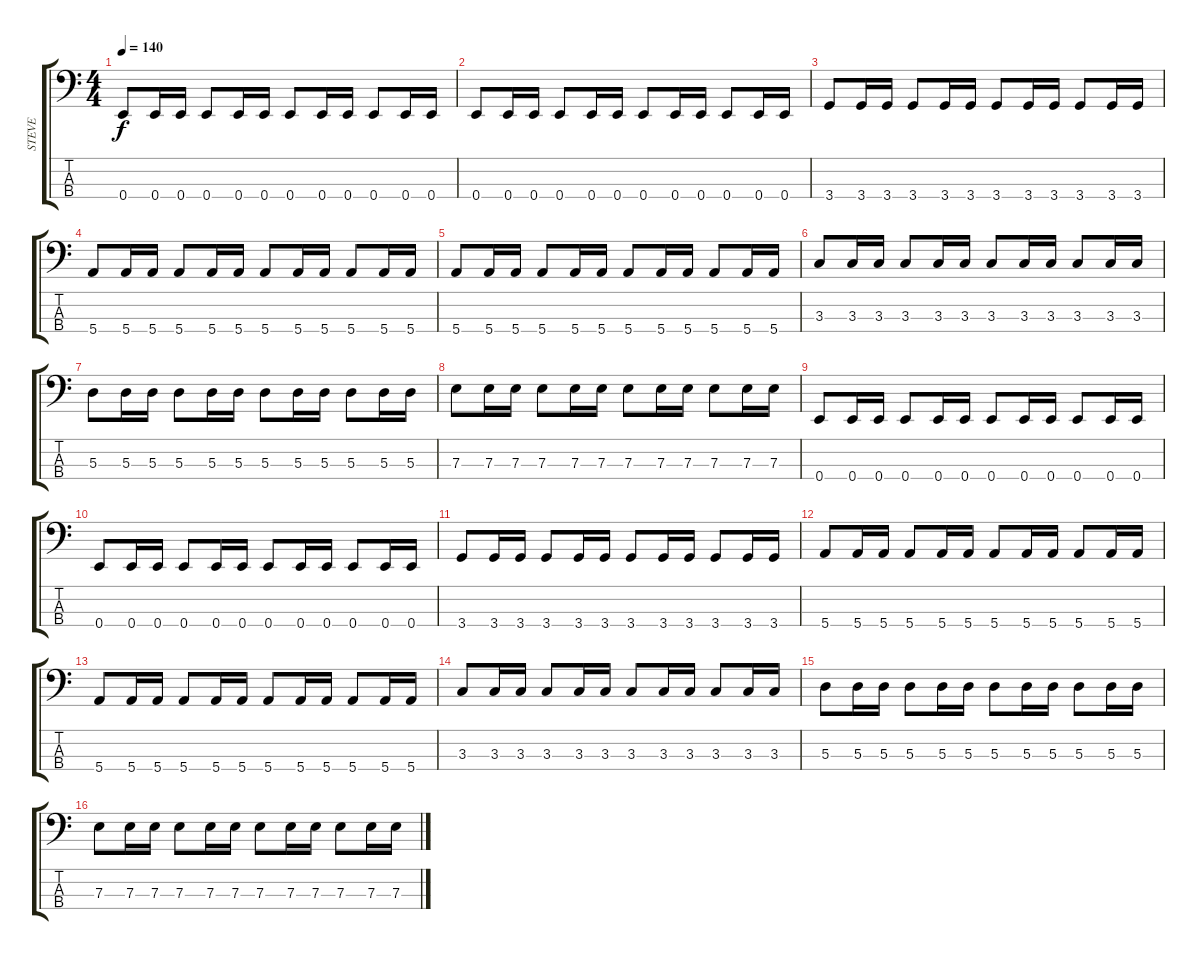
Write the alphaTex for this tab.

\track ("STEVE" "STEVE") {instrument electricbassfinger}
\staff {score tabs}
\tuning (G2 D2 A1 E1) {hide}
\ts (4 4)
\tempo 140
\clef f4
\ks c
0.4.8{dy f} 0.4.16 0.4.16 0.4.8 0.4.16 0.4.16 0.4.8 0.4.16 0.4.16 0.4.8 0.4.16 0.4.16 |
0.4.8 0.4.16 0.4.16 0.4.8 0.4.16 0.4.16 0.4.8 0.4.16 0.4.16 0.4.8 0.4.16 0.4.16 |
3.4.8 3.4.16 3.4.16 3.4.8 3.4.16 3.4.16 3.4.8 3.4.16 3.4.16 3.4.8 3.4.16 3.4.16 |
5.4.8 5.4.16 5.4.16 5.4.8 5.4.16 5.4.16 5.4.8 5.4.16 5.4.16 5.4.8 5.4.16 5.4.16 |
5.4.8 5.4.16 5.4.16 5.4.8 5.4.16 5.4.16 5.4.8 5.4.16 5.4.16 5.4.8 5.4.16 5.4.16 |
3.3.8 3.3.16 3.3.16 3.3.8 3.3.16 3.3.16 3.3.8 3.3.16 3.3.16 3.3.8 3.3.16 3.3.16 |
5.3.8 5.3.16 5.3.16 5.3.8 5.3.16 5.3.16 5.3.8 5.3.16 5.3.16 5.3.8 5.3.16 5.3.16 |
7.3.8 7.3.16 7.3.16 7.3.8 7.3.16 7.3.16 7.3.8 7.3.16 7.3.16 7.3.8 7.3.16 7.3.16 |
0.4.8 0.4.16 0.4.16 0.4.8 0.4.16 0.4.16 0.4.8 0.4.16 0.4.16 0.4.8 0.4.16 0.4.16 |
0.4.8 0.4.16 0.4.16 0.4.8 0.4.16 0.4.16 0.4.8 0.4.16 0.4.16 0.4.8 0.4.16 0.4.16 |
3.4.8 3.4.16 3.4.16 3.4.8 3.4.16 3.4.16 3.4.8 3.4.16 3.4.16 3.4.8 3.4.16 3.4.16 |
5.4.8 5.4.16 5.4.16 5.4.8 5.4.16 5.4.16 5.4.8 5.4.16 5.4.16 5.4.8 5.4.16 5.4.16 |
5.4.8 5.4.16 5.4.16 5.4.8 5.4.16 5.4.16 5.4.8 5.4.16 5.4.16 5.4.8 5.4.16 5.4.16 |
3.3.8 3.3.16 3.3.16 3.3.8 3.3.16 3.3.16 3.3.8 3.3.16 3.3.16 3.3.8 3.3.16 3.3.16 |
5.3.8 5.3.16 5.3.16 5.3.8 5.3.16 5.3.16 5.3.8 5.3.16 5.3.16 5.3.8 5.3.16 5.3.16 |
7.3.8 7.3.16 7.3.16 7.3.8 7.3.16 7.3.16 7.3.8 7.3.16 7.3.16 7.3.8 7.3.16 7.3.16
